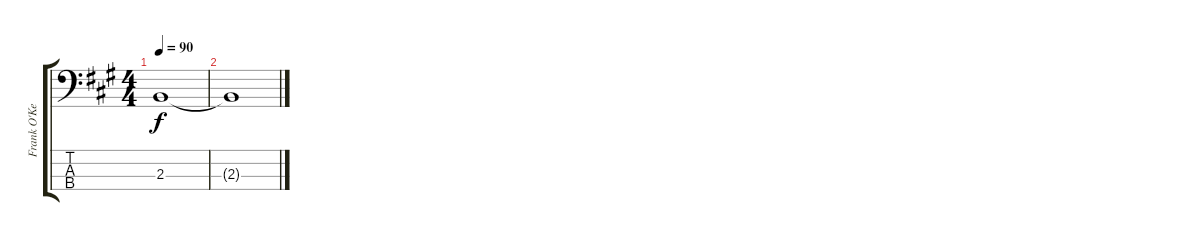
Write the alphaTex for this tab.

\track ("Frank O'Keefe Bass" "Frank O'Ke") {instrument electricbassfinger}
\staff {score tabs}
\tuning (G2 D2 A1 E1) {hide}
\ts (4 4)
\tempo 90
\clef f4
\ks a
2.3{t}.1{dy f} |
2.3{t}.1
